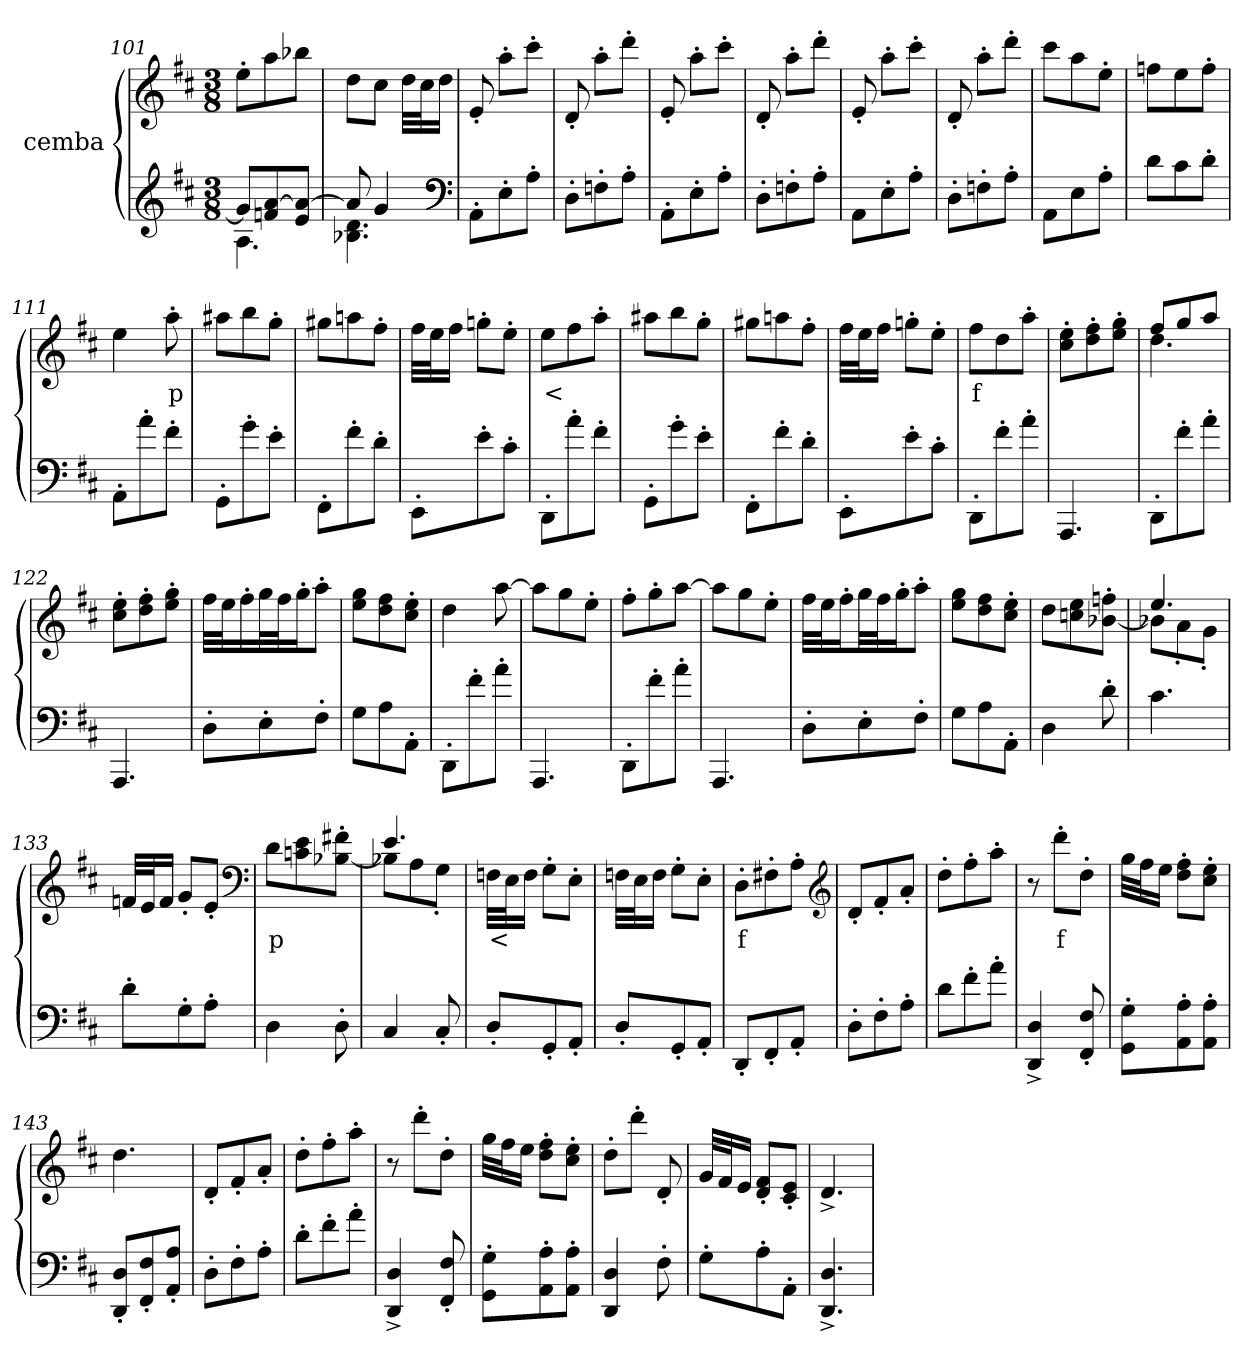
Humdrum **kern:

**kern	**kern	**text
*part2	*part1	*part1
*staff2	*staff1	*staff1
*I"cemba	*I"cemba	*
*clefG2	*clefG2	*
*k[f#c#]	*k[f#c#]	*
*D:	*D:	*
*M3/8	*M3/8	*
=101	=101	=101
*^	*	*
8g/L]	4.A\	8ee'>\L	.
8fn/ [8a/	.	8aa\	.
8e/ 8a/_J	.	8bb-X\J	.
=102	=102	=102	=102
8a/]	4.B-X\ 4.d\	8dd\L	.
4g/	.	8cc#\J	.
.	.	32dd\LLL	.
.	.	32cc#\J	.
.	.	16dd\JJ	.
*v	*v	*	*
*clefF4	*	*
=103	=103	=103
8AA'>\L	8e'>/	.
8E'>\	8aa'>\L	.
8A'>\J	8ccc#'>\J	.
=104	=104	=104
8D'>\L	8d'>/	.
8Fn'>\	8aa'>\L	.
8A'>\J	8ddd'>\J	.
=105	=105	=105
8AA'>\L	8e'>/	.
8E'>\	8aa'>\L	.
8A'>\J	8ccc#'>\J	.
=106	=106	=106
8D'>\L	8d'>/	.
8Fn'>\	8aa'>\L	.
8A'>\J	8ddd'>\J	.
=107	=107	=107
8AA\L	8e'>/	.
8E'>\	8aa'>\L	.
8A'>\J	8ccc#'>\J	.
=108	=108	=108
8D'>\L	8d'>/	.
8Fn'>\	8aa'>\L	.
8A'>\J	8ddd'>\J	.
=109	=109	=109
8AA\L	8ccc#\L	.
8E\	8aa\	.
8A'>\J	8ee'>\J	.
=110	=110	=110
8d\L	8ffn\L	.
8c#\	8ee\	.
8d'>\J	8ff'>\J	.
=111	=111	=111
8AA'>\L	4ee\	.
8a'>\	.	.
8f#'>\J	8aa'>\	p
=112	=112	=112
8GG'>\L	8aa#X\L	.
8g'>\	8bb\	.
8e'>\J	8gg'>\J	.
=113	=113	=113
8FF#'>\L	8gg#X\L	.
8f#'>\	8aan\	.
8d'>\J	8ff#'>\J	.
=114	=114	=114
8EE'>\L	32ff#\LLL	.
.	32ee\J	.
.	16ff#\JJ	.
8e'>\	8ggn'>\L	.
8c#'>\J	8ee'>\J	.
=115	=115	=115
8DD'>\L	8ee\L	<
8a'>\	8ff#\	.
8f#'>\J	8aa'>\J	.
=116	=116	=116
8GG'>\L	8aa#X\L	.
8g'>\	8bb\	.
8e'>\J	8gg'>\J	.
=117	=117	=117
8FF#'>\L	8gg#X\L	.
8f#'>\	8aan\	.
8d'>\J	8ff#'>\J	.
=118	=118	=118
8EE'>\L	32ff#\LLL	.
.	32ee\J	.
.	16ff#\JJ	.
8e'>\	8ggn'>\L	.
8c#'>\J	8ee'>\J	.
=119	=119	=119
8DD'>\L	8ff#\L	f
8f#'>\	8dd\	.
8a'>\J	8aa'>\J	.
=120	=120	=120
4.AAA/	8cc#\'> 8ee\'>L	.
.	8dd\'> 8ff#\'>	.
.	8ee\'> 8gg\'>J	.
=121	=121	=121
*	*^	*
8DD'>\L	8ff#/L	4.dd\	.
8f#'>\	8gg/	.	.
8a'>\J	8aa/J	.	.
*	*v	*v	*
=122	=122	=122
4.AAA/	8cc#\'> 8ee\'>L	.
.	8dd\'> 8ff#\'>	.
.	8ee\'> 8gg\'>J	.
=123	=123	=123
8D'>\L	32ff#\LLL	.
.	32ee\J	.
.	16ff#'>\	.
8E'>\	32gg\L	.
.	32ff#\J	.
.	16gg'>\J	.
8F#'>\J	8aa'>\J	.
=124	=124	=124
8G\L	8ee\ 8gg\L	.
8A\	8dd\ 8ff#\	.
8AA'>\J	8cc#\'> 8ee\'>J	.
=125	=125	=125
8DD'>\L	4dd\	.
8f#'>\	.	.
8a'>\J	[8aa\	.
=126	=126	=126
4.AAA/	8aa\L]	.
.	8gg\	.
.	8ee'>\J	.
=127	=127	=127
8DD'>\L	8ff#'>\L	.
8f#'>\	8gg'>\	.
8a'>\J	[8aa\J	.
=128	=128	=128
4.AAA/	8aa\L]	.
.	8gg\	.
.	8ee'>\J	.
=129	=129	=129
8D'>\L	32ff#\LLL	.
.	32ee\J	.
.	16ff#'>\J	.
8E'>\	32gg\LL	.
.	32ff#\J	.
.	16gg'>\J	.
8F#'>\J	8aa'>\J	.
=130	=130	=130
8G\L	8ee\ 8gg\L	.
8A\	8dd\ 8ff#\	.
8AA'>\J	8cc#\'> 8ee\'>J	.
=131	=131	=131
4D\	8dd\L	.
.	8ccn\ 8ee\	.
8d'>\	[8b-X\'> 8ffn\'>J	.
=132	=132	=132
*	*^	*
4.c#\	4.ee/	8b-X\L]	.
.	.	8a'>\	.
.	.	8g'>\J	.
*	*v	*v	*
=133	=133	=133
8d'>\L	32fn/LLL	.
.	32e/J	.
.	16f/JJ	.
8G'>\	8g'>/L	.
8A'>\J	8e'>/J	.
*	*clefF4	*
=134	=134	=134
4D\	8d\L	p
.	8cn\ 8e\	.
8D'>\	[8B-X\'> 8f#X\'>J	.
=135	=135	=135
*	*^	*
4C#/	4.e/	8B-X\L]	.
.	.	8A\	.
8C#'>/	.	8G'>\J	.
*	*v	*v	*
=136	=136	=136
8D'>/L	32Fn\LLL	<
.	32E\J	.
.	16F\JJ	.
8GG'>/	8G'>\L	.
8AA'>/J	8E'>\J	.
=137	=137	=137
8D'>/L	32Fn\LLL	.
.	32E\J	.
.	16F\JJ	.
8GG'>/	8G'>\L	.
8AA'>/J	8E'>\J	.
=138	=138	=138
8DD'>/L	8D'>\L	f
8FF#'>/	8F#X'>\	.
8AA'>/J	8A'>\J	.
*	*clefG2	*
=139	=139	=139
8D'>\L	8d'>/L	.
8F#'>\	8f#'>/	.
8A'>\J	8a'>/J	.
=140	=140	=140
8d\L	8dd'>\L	.
8f#'>\	8ff#'>\	.
8a'>\J	8aa'>\J	.
=141	=141	=141
4DD/^> 4D/^>	8r	.
.	8ddd'>\L	f
8FF#/'> 8F#/'>	8dd'>\J	.
=142	=142	=142
8GG\'> 8G\'>L	32gg\LLL	.
.	32ff#\J	.
.	16ee\JJ	.
8AA\'> 8A\'>	8dd\'> 8ff#\'>L	.
8AA\'> 8A\'>J	8cc#\'> 8ee\'>J	.
=143	=143	=143
8DD/'> 8D/'>L	4.dd\	.
8FF#/'> 8F#/'>	.	.
8AA/'> 8A/'>J	.	.
=144	=144	=144
8D'>\L	8d'>/L	.
8F#'>\	8f#'>/	.
8A'>\J	8a'>/J	.
=145	=145	=145
8d'>\L	8dd'>\L	.
8f#'>\	8ff#'>\	.
8a'>\J	8aa'>\J	.
=146	=146	=146
4DD/^> 4D/^>	8r	.
.	8ddd'>\L	.
8FF#/'> 8F#/'>	8dd'>\J	.
=147	=147	=147
8GG\'> 8G\'>L	32gg\LLL	.
.	32ff#\J	.
.	16ee\JJ	.
8AA\'> 8A\'>	8dd\'> 8ff#\'>L	.
8AA\'> 8A\'>J	8cc#\'> 8ee\'>J	.
=148	=148	=148
4DD/ 4D/	8dd'>\L	.
.	8ddd'>\J	.
8F#'>\	8d'>/	.
=149	=149	=149
8G'>\L	32g/LLL	.
.	32f#/J	.
.	16e/JJ	.
8A'>\	8d/'> 8f#/'>L	.
8AA'>\J	8c#/'> 8e/'>J	.
=150	=150	=150
4.DD/^> 4.D/^>	4.d^>/	.
=	=	=
*-	*-	*-
